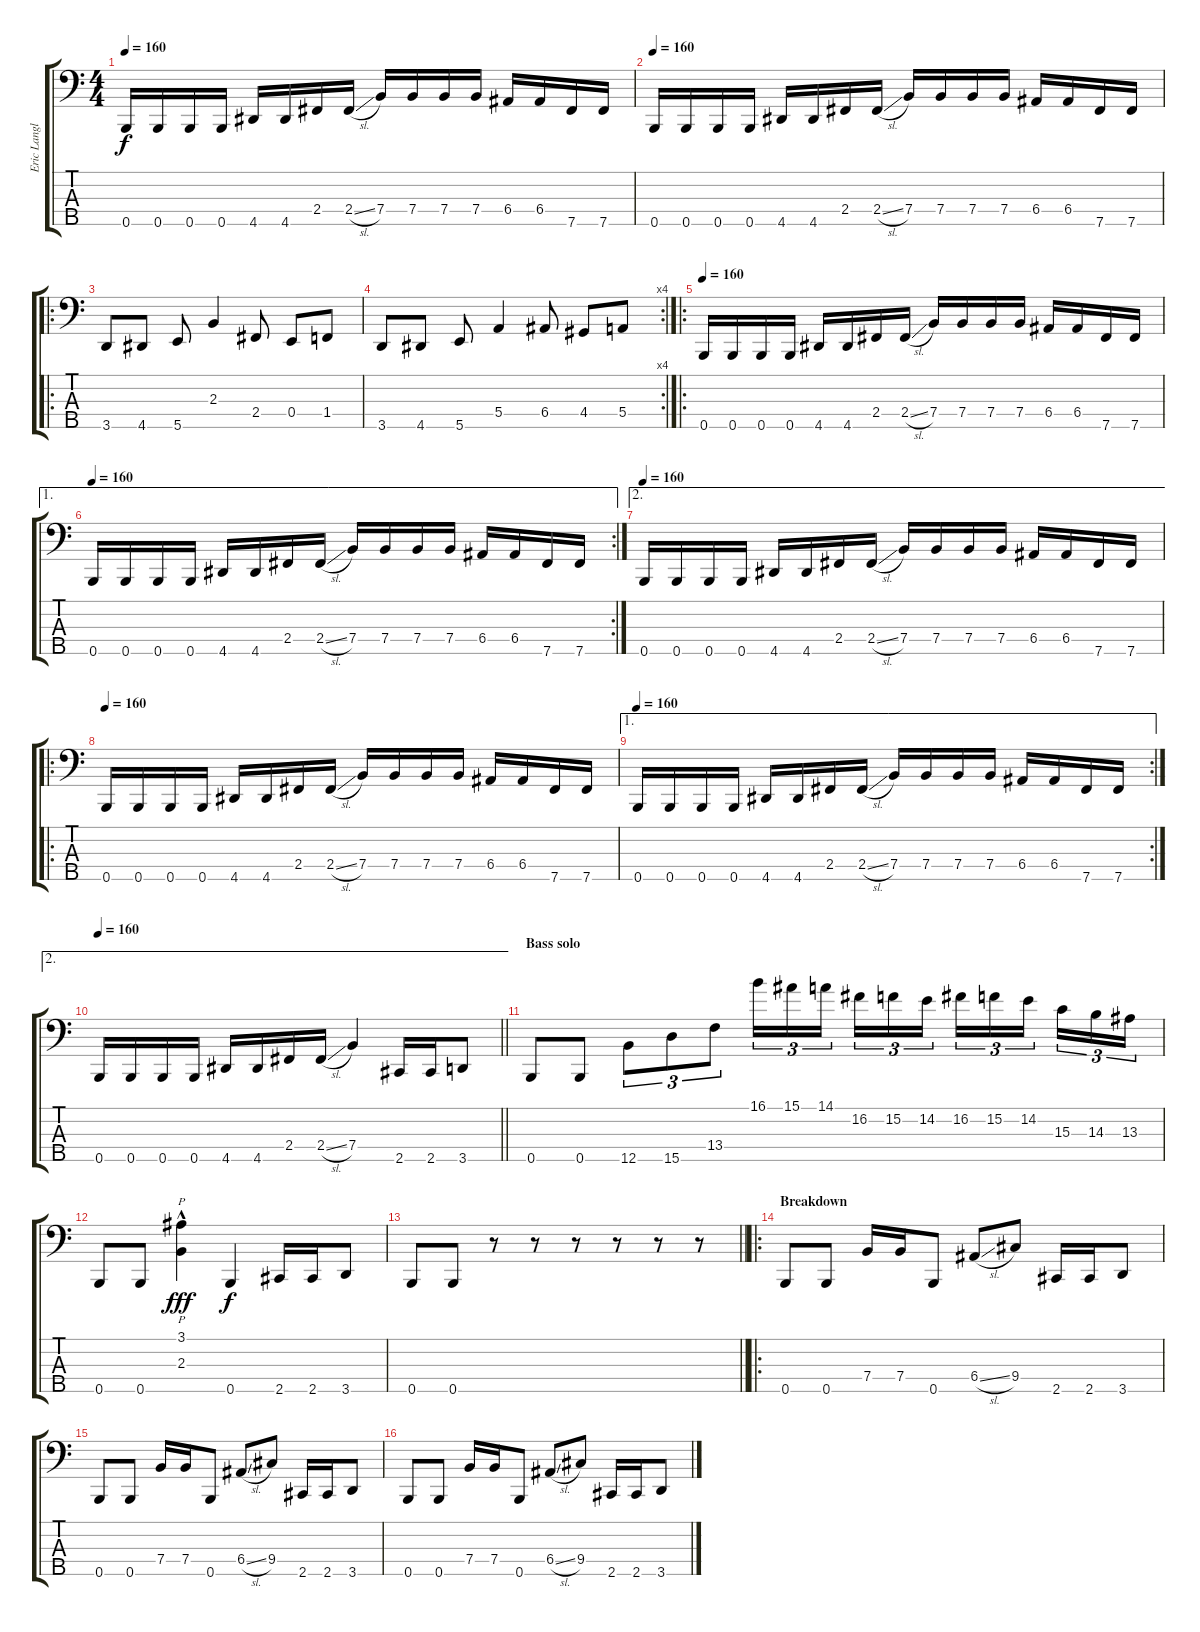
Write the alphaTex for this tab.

\track ("Eric Langlois" "Eric Langl") {instrument electricbassfinger}
\staff {score tabs}
\tuning (G2 D2 A1 E1 B0) {hide}
\ts (4 4)
\tempo 160
\clef f4
\ks c
0.5.16{dy f} 0.5.16 0.5.16 0.5.16 4.5.16 4.5.16 2.4.16 2.4{sl}.16 7.4.16 7.4.16 7.4.16 7.4.16 6.4.16 6.4.16 7.5.16 7.5.16 |
\tempo 160
0.5.16 0.5.16 0.5.16 0.5.16 4.5.16 4.5.16 2.4.16 2.4{sl}.16 7.4.16 7.4.16 7.4.16 7.4.16 6.4.16 6.4.16 7.5.16 7.5.16 |
\ro
3.5.8 4.5.8 5.5.8 2.3.4 2.4.8 0.4.8 1.4.8 |
\rc 4
3.5.8 4.5.8 5.5.8 5.4.4 6.4.8 4.4.8 5.4.8 |
\ro
\tempo 160
0.5.16 0.5.16 0.5.16 0.5.16 4.5.16 4.5.16 2.4.16 2.4{sl}.16 7.4.16 7.4.16 7.4.16 7.4.16 6.4.16 6.4.16 7.5.16 7.5.16 |
\ae 1
\rc 2
\tempo 160
0.5.16 0.5.16 0.5.16 0.5.16 4.5.16 4.5.16 2.4.16 2.4{sl}.16 7.4.16 7.4.16 7.4.16 7.4.16 6.4.16 6.4.16 7.5.16 7.5.16 |
\ae 2
\tempo 160
0.5.16 0.5.16 0.5.16 0.5.16 4.5.16 4.5.16 2.4.16 2.4{sl}.16 7.4.16 7.4.16 7.4.16 7.4.16 6.4.16 6.4.16 7.5.16 7.5.16 |
\ro
\tempo 160
0.5.16 0.5.16 0.5.16 0.5.16 4.5.16 4.5.16 2.4.16 2.4{sl}.16 7.4.16 7.4.16 7.4.16 7.4.16 6.4.16 6.4.16 7.5.16 7.5.16 |
\ae 1
\rc 2
\tempo 160
0.5.16 0.5.16 0.5.16 0.5.16 4.5.16 4.5.16 2.4.16 2.4{sl}.16 7.4.16 7.4.16 7.4.16 7.4.16 6.4.16 6.4.16 7.5.16 7.5.16 |
\ae 2
\tempo 160
\barLineRight lightlight
0.5.16 0.5.16 0.5.16 0.5.16 4.5.16 4.5.16 2.4.16 2.4{sl}.16 7.4.4 2.5.16 2.5.16 3.5.8 |
\section ("" "Bass solo ")
0.5.8 0.5.8 12.5.8{tu (3 2)} 15.5.8{tu (3 2)} 13.4.8{tu (3 2)} 16.1.16{tu (3 2)} 15.1.16{tu (3 2)} 14.1.16{tu (3 2) beam splitsecondary} 16.2.16{tu (3 2)} 15.2.16{tu (3 2)} 14.2.16{tu (3 2)} 16.2.16{tu (3 2)} 15.2.16{tu (3 2)} 14.2.16{tu (3 2) beam splitsecondary} 15.3.16{tu (3 2)} 14.3.16{tu (3 2)} 13.3.16{tu (3 2)} |
0.5.8 0.5.8 (3.1{hac} 2.3{hac}).4{p dy fff} 0.5.4{dy f} 2.5.16 2.5.16 3.5.8 |
\barLineRight lightlight
0.5.8 0.5.8 r.8 r.8 r.8 r.8 r.8 r.8 |
\ro
\section ("" "Breakdown")
0.5.8 0.5.8 7.4.16 7.4.16 0.5.8 6.4{sl}.8 9.4.8 2.5.16 2.5.16 3.5.8 |
0.5.8 0.5.8 7.4.16 7.4.16 0.5.8 6.4{sl}.8 9.4.8 2.5.16 2.5.16 3.5.8 |
0.5.8 0.5.8 7.4.16 7.4.16 0.5.8 6.4{sl}.8 9.4.8 2.5.16 2.5.16 3.5.8
